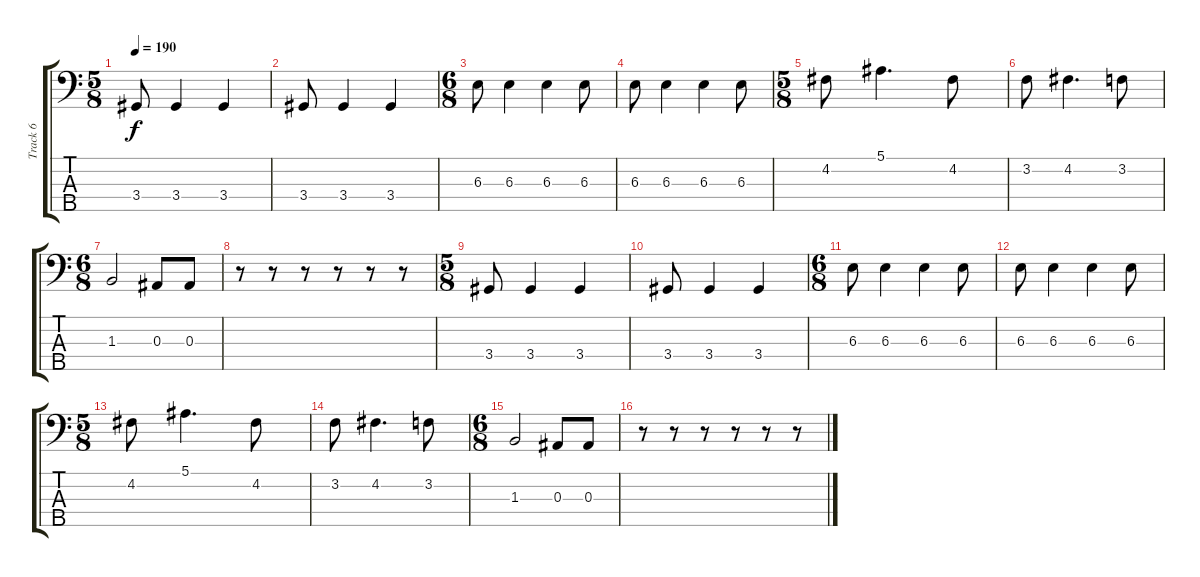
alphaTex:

\track ("Track 6" "Track 6") {instrument electricbassfinger}
\staff {score tabs}
\tuning (F2 D2 Bb1 F1 Bb0) {hide}
\ts (5 8)
\tempo 190
\clef f4
\ks c
3.4.8{dy f} 3.4.4 3.4.4 |
3.4.8 3.4.4 3.4.4 |
\ts (6 8)
6.3.8 6.3.4 6.3.4 6.3.8 |
6.3.8 6.3.4 6.3.4 6.3.8 |
\ts (5 8)
4.2.8 5.1.4{d} 4.2.8 |
3.2.8 4.2.4{d} 3.2.8 |
\ts (6 8)
1.3.2 0.3.8 0.3.8 |
r.8 r.8 r.8 r.8 r.8 r.8 |
\ts (5 8)
3.4.8 3.4.4 3.4.4 |
3.4.8 3.4.4 3.4.4 |
\ts (6 8)
6.3.8 6.3.4 6.3.4 6.3.8 |
6.3.8 6.3.4 6.3.4 6.3.8 |
\ts (5 8)
4.2.8 5.1.4{d} 4.2.8 |
3.2.8 4.2.4{d} 3.2.8 |
\ts (6 8)
1.3.2 0.3.8 0.3.8 |
r.8 r.8 r.8 r.8 r.8 r.8
